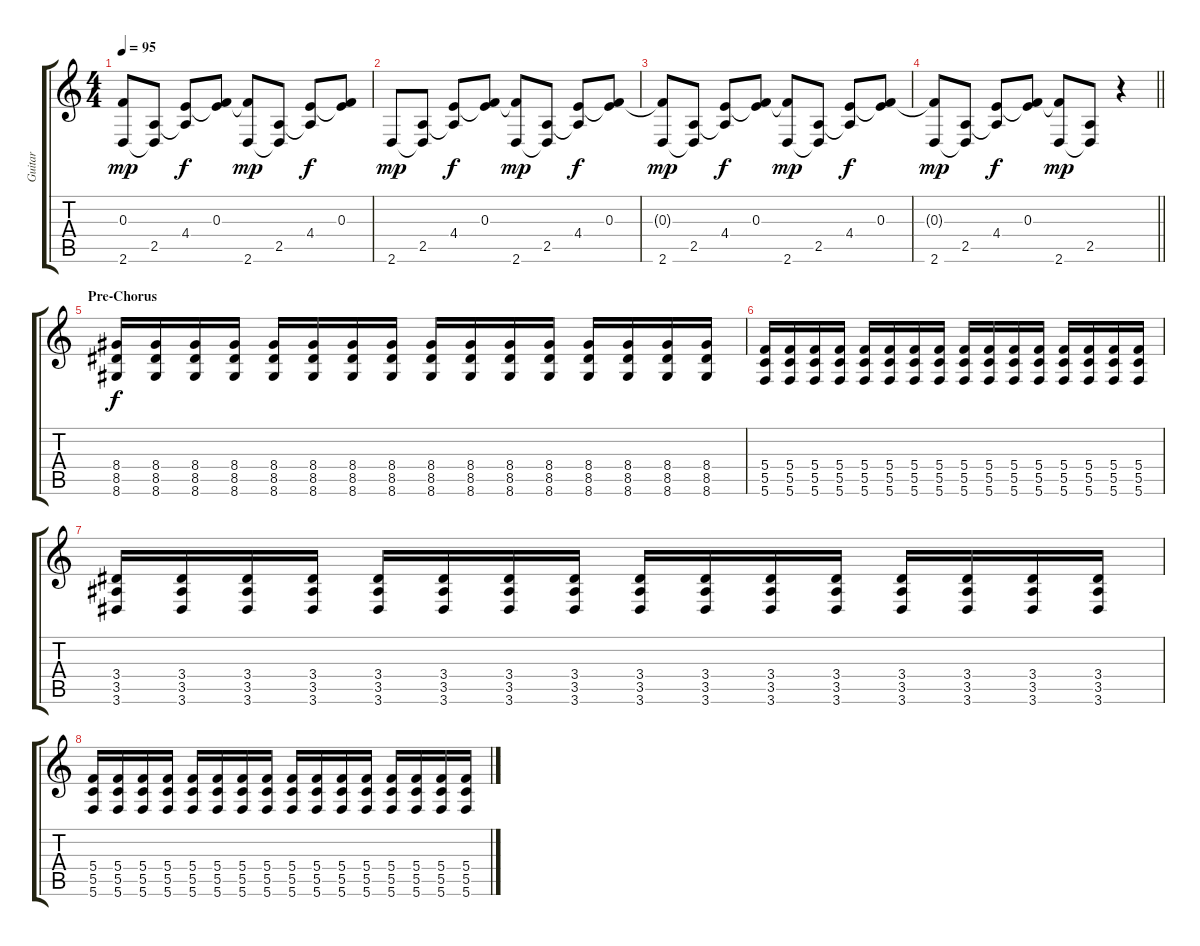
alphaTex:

\track ("Guitar" "Guitar") {instrument distortionguitar}
\staff {score tabs}
\tuning (D4 A3 F3 C3 G2 C2) {hide}
\ts (4 4)
\tempo 95
\clef g2
\ks c
(0.3{t} 2.6).8{dy mp} (2.5 2.6{t}).8 (4.4 2.5{t}).8{dy f} (0.3 4.4{t}).8 (0.3{t} 2.6).8{dy mp} (2.5 2.6{t}).8 (4.4 2.5{t}).8{dy f} (0.3 4.4{t}).8 |
2.6.8{dy mp} (2.5 2.6{t}).8 (4.4 2.5{t}).8{dy f} (0.3 4.4{t}).8 (0.3{t} 2.6).8{dy mp} (2.5 2.6{t}).8 (4.4 2.5{t}).8{dy f} (0.3 4.4{t}).8 |
(0.3{t} 2.6).8{dy mp} (2.5 2.6{t}).8 (4.4 2.5{t}).8{dy f} (0.3 4.4{t}).8 (0.3{t} 2.6).8{dy mp} (2.5 2.6{t}).8 (4.4 2.5{t}).8{dy f} (0.3 4.4{t}).8 |
\barLineRight lightlight
(0.3{t} 2.6).8{dy mp} (2.5 2.6{t}).8 (4.4 2.5{t}).8{dy f} (0.3 4.4{t}).8 (0.3{t} 2.6).8{dy mp} (2.5 2.6{t}).8 r.4 |
\section ("" "Pre-Chorus")
(8.4 8.5 8.6).16{dy f instrument distortionguitar} (8.4 8.5 8.6).16 (8.4 8.5 8.6).16 (8.4 8.5 8.6).16 (8.4 8.5 8.6).16 (8.4 8.5 8.6).16 (8.4 8.5 8.6).16 (8.4 8.5 8.6).16 (8.4 8.5 8.6).16 (8.4 8.5 8.6).16 (8.4 8.5 8.6).16 (8.4 8.5 8.6).16 (8.4 8.5 8.6).16 (8.4 8.5 8.6).16 (8.4 8.5 8.6).16 (8.4 8.5 8.6).16 |
(5.4 5.5 5.6).16 (5.4 5.5 5.6).16 (5.4 5.5 5.6).16 (5.4 5.5 5.6).16 (5.4 5.5 5.6).16 (5.4 5.5 5.6).16 (5.4 5.5 5.6).16 (5.4 5.5 5.6).16 (5.4 5.5 5.6).16 (5.4 5.5 5.6).16 (5.4 5.5 5.6).16 (5.4 5.5 5.6).16 (5.4 5.5 5.6).16 (5.4 5.5 5.6).16 (5.4 5.5 5.6).16 (5.4 5.5 5.6).16 |
(3.4 3.5 3.6).16 (3.4 3.5 3.6).16 (3.4 3.5 3.6).16 (3.4 3.5 3.6).16 (3.4 3.5 3.6).16 (3.4 3.5 3.6).16 (3.4 3.5 3.6).16 (3.4 3.5 3.6).16 (3.4 3.5 3.6).16 (3.4 3.5 3.6).16 (3.4 3.5 3.6).16 (3.4 3.5 3.6).16 (3.4 3.5 3.6).16 (3.4 3.5 3.6).16 (3.4 3.5 3.6).16 (3.4 3.5 3.6).16 |
(5.4 5.5 5.6).16 (5.4 5.5 5.6).16 (5.4 5.5 5.6).16 (5.4 5.5 5.6).16 (5.4 5.5 5.6).16 (5.4 5.5 5.6).16 (5.4 5.5 5.6).16 (5.4 5.5 5.6).16 (5.4 5.5 5.6).16 (5.4 5.5 5.6).16 (5.4 5.5 5.6).16 (5.4 5.5 5.6).16 (5.4 5.5 5.6).16 (5.4 5.5 5.6).16 (5.4 5.5 5.6).16 (5.4 5.5 5.6).16
